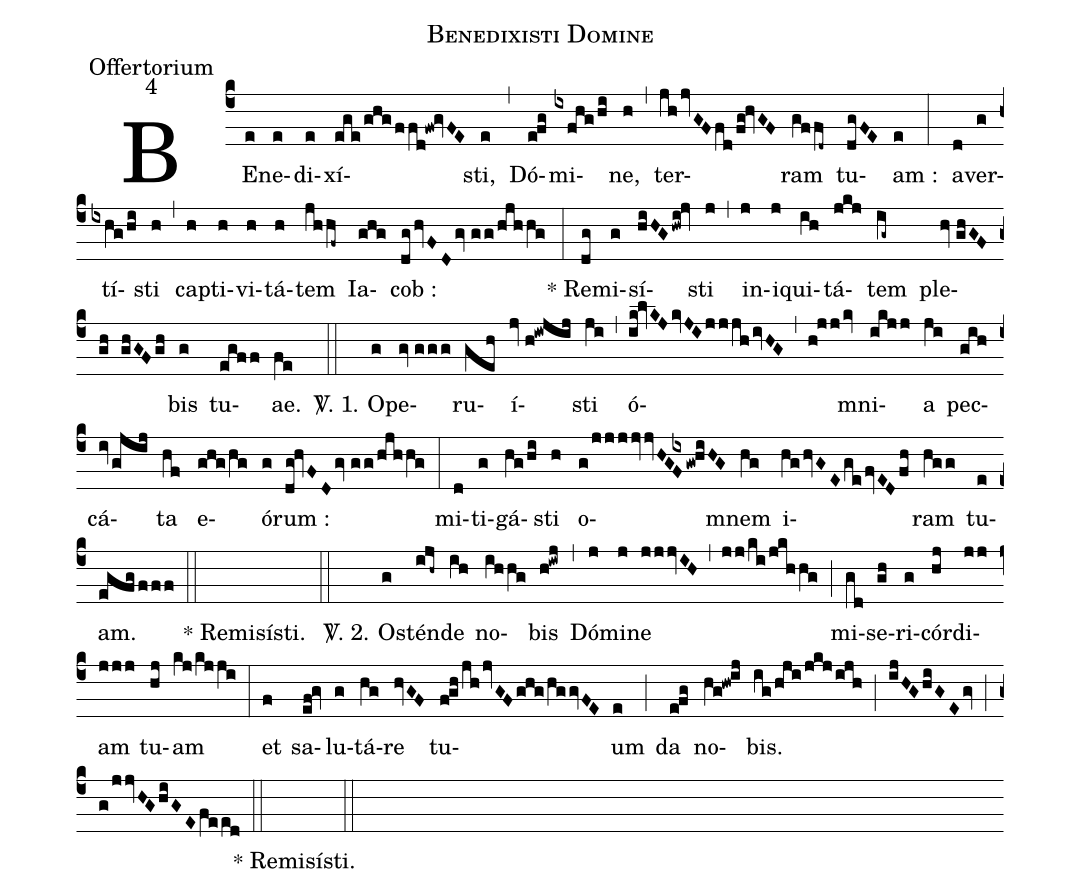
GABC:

name:Benedixisti Domine;
office-part:Offertorium;
mode:4;
%%
(c4) BE(e)ne(e)di(e)xí(ege/ghg/ffd!fw!gvFE)sti,(e) (,) Dó(efg)mi(ixfhg/hi)ne,(h) (,) ter(jhjvGFfd/fg!hvGF)ram(gffd~) tu(dgFE)am :(e) (:) a(d)ver(g)tí(ixhg/hi)sti(h) (,) ca(h)pti(h)vi(h)tá(h)tem(jhhf~) Ia(ghg)cob :(dghvFDgv//gg/hjhhg) (:) * Re(dg)mi(g)sí(hiHGhwi!jv)sti(j) (,) in(j)i(j)qui(ih)tá(jkj)tem(ig~) ple(hv//ghGFgh ghGFgh)bis(g) tu(egff)ae.(fe) (::)
<sp>V/</sp>. 1. O(g)pe(gv//ggg)ru(geh)í(jv//h!iwjij)sti(ji) (,) ó(ik!lvKJkvJIjjjhivHG)(,)(h!jjkv)mni(ikjj)a(ji) pec(gih)cá(iv/gjij)ta(hf) e(ghg/hg)ó(g)rum :(dg!hvFDgv//gg/hjhhg) (:) mi(d)ti(g)gá(hg/hi)sti(h) o(g/jjjjvvHG/[-0.5]{ix}F0gw!hiHG)mnem(hg) i(hghvGEgefvEDfh)ram(hgg) tu(e)am.(egfg/fff) (::) ()* Remisísti.() (::)
<sp>V/</sp>. 2. Os(g)tén(ijh~)de(ih) no(ihhg)bis(h!iwj) (,) Dó(j)mi(j)ne(jjjvIH) (,) (jj/ki/jkhhg) (;) mi(gd)se(gh)ri(g)cór(hj)di(jj)am(jjj) tu(hj)am(kj/kjji) (:) et(f) sa(ef!gv)lu(g)tá(hg)re(hvGF) tu(fgh/jhjvGFghg/hggvFE)um(e) (;) da(efg) no(hg!hw!ij)bis.(ig/hji/jkj/ijh) (;) (ijHGhiGEgv) (;) (g/jjvHGhiGEfeed) (::) ()~~~* Remisísti.() (::)
